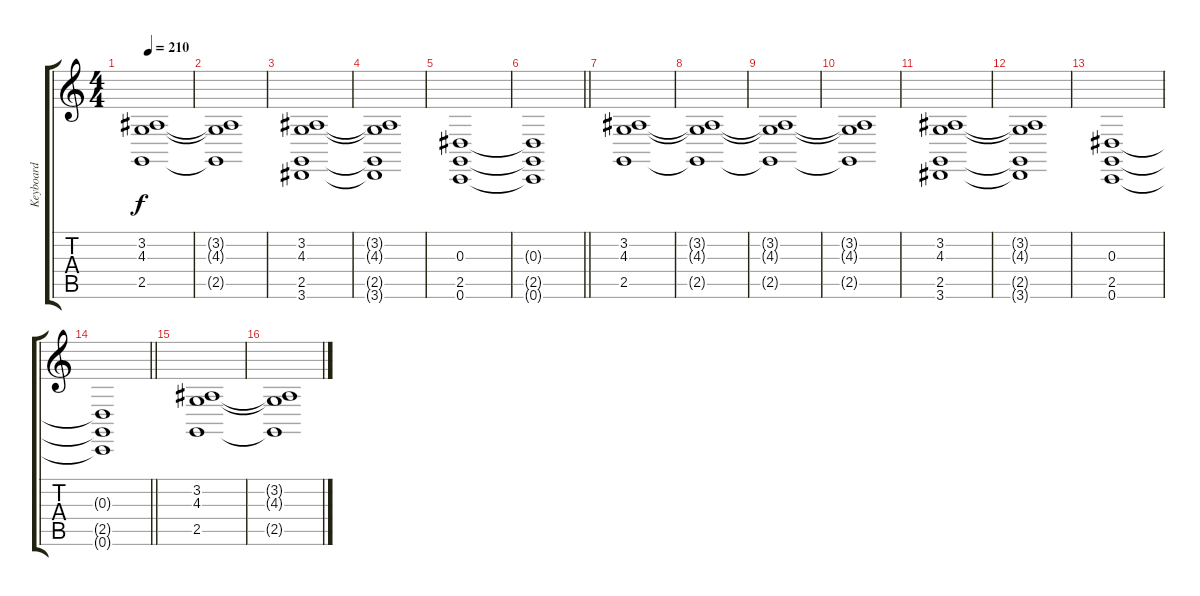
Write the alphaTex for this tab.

\track ("Keyboard" "Keyboard") {instrument synthstrings1}
\staff {score tabs}
\tuning (C4 G3 Eb3 Bb2 F2 C2) {hide}
\ts (4 4)
\tempo 210
\clef g2
\ks c
(3.2{t} 4.3{t} 2.5{t}).1{dy f} |
(3.2{t} 4.3{t} 2.5{t}).1 |
(3.2 4.3 2.5 3.6).1 |
(3.2{t} 4.3{t} 2.5{t} 3.6{t}).1 |
(0.3 2.5 0.6).1 |
\barLineRight lightlight
(0.3{t} 2.5{t} 0.6{t}).1 |
(3.2 4.3 2.5).1 |
(3.2{t} 4.3{t} 2.5{t}).1 |
(3.2{t} 4.3{t} 2.5{t}).1 |
(3.2{t} 4.3{t} 2.5{t}).1 |
(3.2 4.3 2.5 3.6).1 |
(3.2{t} 4.3{t} 2.5{t} 3.6{t}).1 |
(0.3 2.5 0.6).1 |
\barLineRight lightlight
(0.3{t} 2.5{t} 0.6{t}).1 |
(3.2 4.3 2.5).1 |
(3.2{t} 4.3{t} 2.5{t}).1
